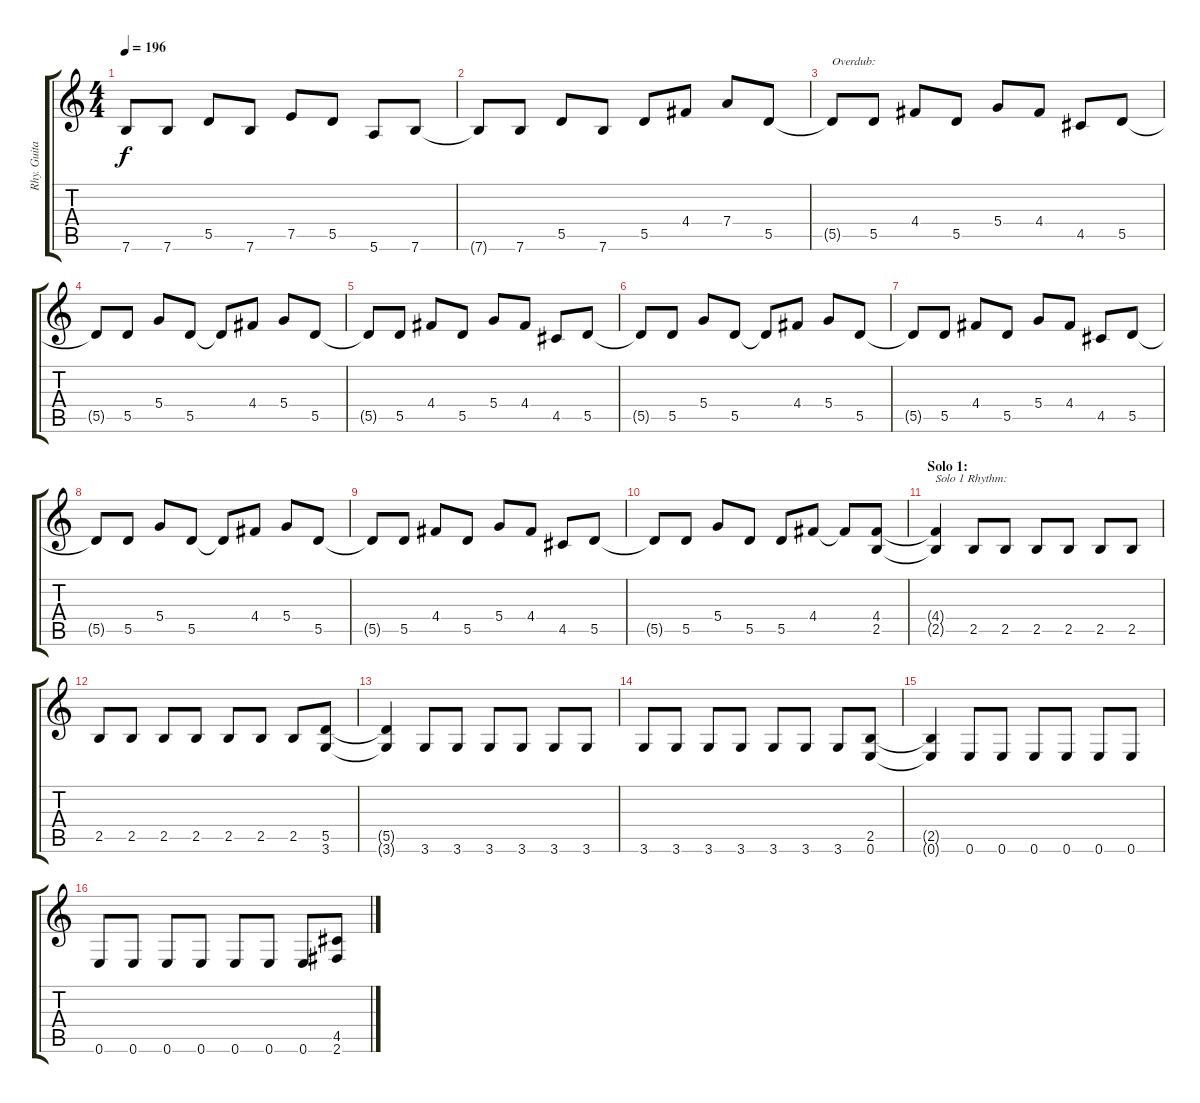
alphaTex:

\track ("Rhy. Guitar 2" "Rhy. Guita") {instrument distortionguitar}
\staff {score tabs}
\tuning (E4 B3 G3 D3 A2 E2) {hide}
\ts (4 4)
\tempo 196
\clef g2
\ks c
7.6{t}.8{dy f} 7.6.8 5.5.8 7.6.8 7.5.8 5.5.8 5.6.8 7.6.8 |
7.6{t}.8 7.6.8 5.5.8 7.6.8 5.5.8 4.4.8 7.4.8 5.5.8 |
5.5{t}.8{txt "Overdub:"} 5.5.8 4.4.8 5.5.8 5.4.8 4.4.8 4.5.8 5.5.8 |
5.5{t}.8 5.5.8 5.4.8 5.5.8 5.5{t}.8 4.4.8 5.4.8 5.5.8 |
5.5{t}.8 5.5.8 4.4.8 5.5.8 5.4.8 4.4.8 4.5.8 5.5.8 |
5.5{t}.8 5.5.8 5.4.8 5.5.8 5.5{t}.8 4.4.8 5.4.8 5.5.8 |
5.5{t}.8 5.5.8 4.4.8 5.5.8 5.4.8 4.4.8 4.5.8 5.5.8 |
5.5{t}.8 5.5.8 5.4.8 5.5.8 5.5{t}.8 4.4.8 5.4.8 5.5.8 |
5.5{t}.8 5.5.8 4.4.8 5.5.8 5.4.8 4.4.8 4.5.8 5.5.8 |
5.5{t}.8 5.5.8 5.4.8 5.5.8 5.5.8 4.4.8 4.4{t}.8 (4.4 2.5).8 |
\section ("" "Solo 1:")
(4.4{t} 2.5{t}).4{txt "Solo 1 Rhythm:"} 2.5.8 2.5.8 2.5.8 2.5.8 2.5.8 2.5.8 |
2.5.8 2.5.8 2.5.8 2.5.8 2.5.8 2.5.8 2.5.8 (5.5 3.6).8 |
(5.5{t} 3.6{t}).4 3.6.8 3.6.8 3.6.8 3.6.8 3.6.8 3.6.8 |
3.6.8 3.6.8 3.6.8 3.6.8 3.6.8 3.6.8 3.6.8 (2.5 0.6).8 |
(2.5{t} 0.6{t}).4 0.6.8 0.6.8 0.6.8 0.6.8 0.6.8 0.6.8 |
0.6.8 0.6.8 0.6.8 0.6.8 0.6.8 0.6.8 0.6.8 (4.5 2.6).8
